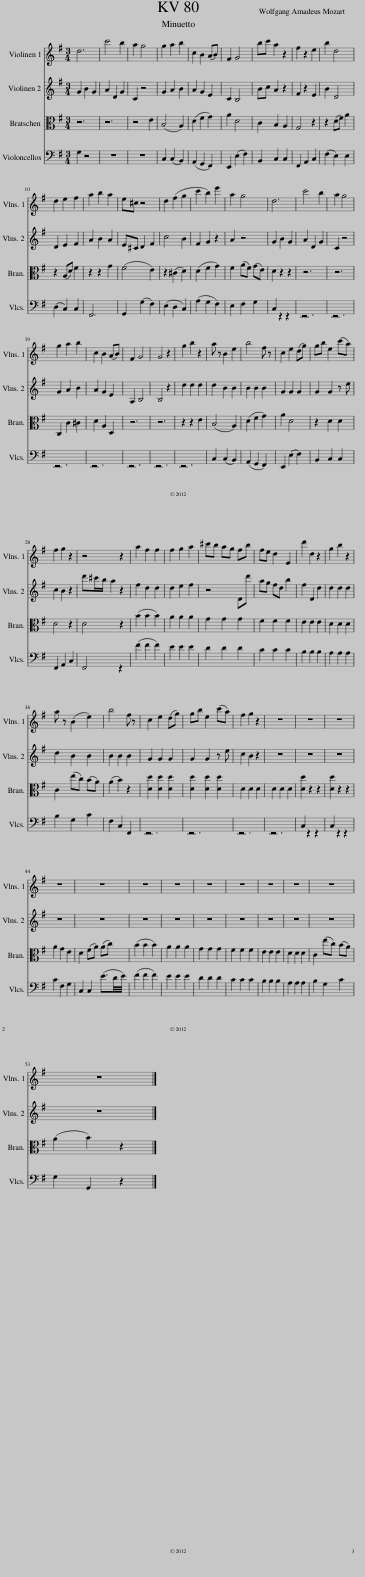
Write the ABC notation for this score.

X:1
%%score 1 2 3 4
L:1/8
M:3/4
I:linebreak $
K:G
V:1 treble
V:2 treble
V:3 alto
V:4 bass
V:1
 d6 | c'4 b2 | a2 g4 | g2 a2 b2 | c2 B2 (AB) | %5
 F2 G4 | bc' a2 z2 | f2 z2 e2 | b2 d4 |$ d2 e2 f2 | %10
 a2 b2 a2 | e^c z4 | d2 (f2 g2 | c'2 b2) e'2 | a2 g4 | %15
 d6 | c'4 b2 | a2 g4 |$ g2 a2 b2 | c2 B2 (AB) | %20
 F2 G4 | G4 z2 | g2 b2 z2 | a z B2 e2 | b4 f z | %25
 c2 e2 (dg) | gb e2 (c'a) |$ f2 g2 z2 | z4 z2 | a2 f2 f2 | %30
 f2 g2 a2 | ^c'b ag fb | fe d2 E2 | d'2 d2 z2 | g2 b2 z2 |$ %35
 a z (B2 e2) | b4 f z | c2 e2 (dg) | gb e2 (c'a) | f2 g2 z2 | %40
 z6 | z6 | z6 |$ z6 | z6 | %45
 z6 | z6 | z6 | z6 | z6 | %50
 z6 | z6 |$ z6 |] %53
V:2
 G2 B2 G2 | A2 D2 G2 | C2 z4 | G2 A2 B2 | A2 G2 E2 | %5
 C2 B,4 | Bc A2 z2 | F2 z2 E2 | B2 D4 |$ D2 E2 F2 | %10
 A2 B2 A2 | E^C D2 F2 | c4 B2 | F2 G2 z2 | A2 z4 | %15
 G2 B2 G2 | A2 D2 G2 | C2 z4 |$ G2 A2 B2 | A2 G2 E2 | %20
 A,2 B,4 | B,4 z2 | d2 d2 d2 | d2 B2 B2 | B2 B2 B2 | %25
 G2 G2 G2 | G2 G2 z e |$ c2 B2 z2 | d'^c'/b/ a2 z2 | f2 d2 d2 | %30
 d2 e2 f2 | z4 Dd' | ag fd b2 | f2 D2 d2 | d2 d2 d2 |$ %35
 d2 B2 B2 | B2 B2 B2 | G2 G2 G2 | G2 G2 z e | c2 B2 z2 | %40
 z6 | z6 | z6 |$ z6 | z6 | %45
 z6 | z6 | z6 | z6 | z6 | %50
 z6 | z6 |$ z6 |] %53
V:3
 z6 | z6 | z4 E2 | (B,4 A,2) | (D2 F2 G2) | %5
 A2 D4 | C2 B,2 A,2 | G,4 z2 | z2 (DF) A2 |$ z2 (A,D) F2 | %10
 z2 z2 G2 | (F4 E2) | z2 (^C2 D2) | (D2 F2 G2) | F2 (AF) (GE) | %15
 D2 z2 z2 | z6 | z6 |$ C,2 C2 ^C2 | D2 A,2 D,2 | %20
 z6 | z6 | z2 z2 E2 | (B,4 A,2) | (D2 F2 G2) | %25
 A2 D4 | z2 D2 D2 |$ D4 z2 | D4 z2 | (B2 B2 B2) | %30
 A2 A2 A2 | G2 G2 G2 | F2 F2 F2 | E2 E2 E2 | D2 D2 D2 |$ %35
 C2 (ec) (BA) | (A2 B2) z2 | [Dd]2 [Dd]2 [Dd]2 | [Dd]2 [Dd]2 [Dd]2 | D2 D2 D2 | %40
 D2 D2 D2 | [Dd]2 z2 z2 | [Dd]2 z2 z2 |$ A2 G2 E2 | D2 (FA) (Ac) | %45
 (B2 B2 B2) | A2 A2 A2 | G2 G2 G2 | F2 F2 F2 | E2 E2 E2 | %50
 D2 D2 D2 | C2 (ec) (BA) |$ (A2 B2) z2 |] %53
V:4
 G,2 z4 | z6 | z6 | C,2 (C,2 B,,2) | (A,,2 G,,2 F,,2) | %5
 E,,2 (E,2 F,2) | B,,2 C,2 C,2 | F,,2 A,,2 C,2 | (F,2 E,2) E,2 |$ (D,2 C,2) C,2 | %10
 F,,6 | G,,2 (G,2 F,2) | (E,2 D,2 C,2) | (A,2 G,2 F,2) | E,2 F,2 G,2 | %15
 C,2 z2 z2 | z6 | z6 |$ z6 | z6 | %20
 z6 | z6 | z6 | C,2 (C,2 B,,2) | (A,,2 G,,2 F,,2) | %25
 E,,2 (E,2 F,2) | B,,2 C,2 C,2 |$ F,,2 A,,2 C,2 | F,,4 z2 | (F2 F2 F2) | %30
 E2 E2 E2 | D2 D2 D2 | C2 C2 C2 | B,2 B,2 B,2 | A,2 A,2 A,2 |$ %35
 B,2 G,2 C2 | F,2 C,2 F,,2 | z6 | z6 | z6 | %40
 z6 | C,2 z2 z2 | C,2 z2 z2 |$ C2 F,2 G,2 | C,2 C,2 (E3/2D/4E/4) | %45
 (F2 F2 F2) | E2 E2 E2 | D2 D2 D2 | C2 C2 C2 | B,2 B,2 B,2 | %50
 A,2 A,2 A,2 | B,2 G,2 C2 |$ G,2 G,,2 z2 |] %53
